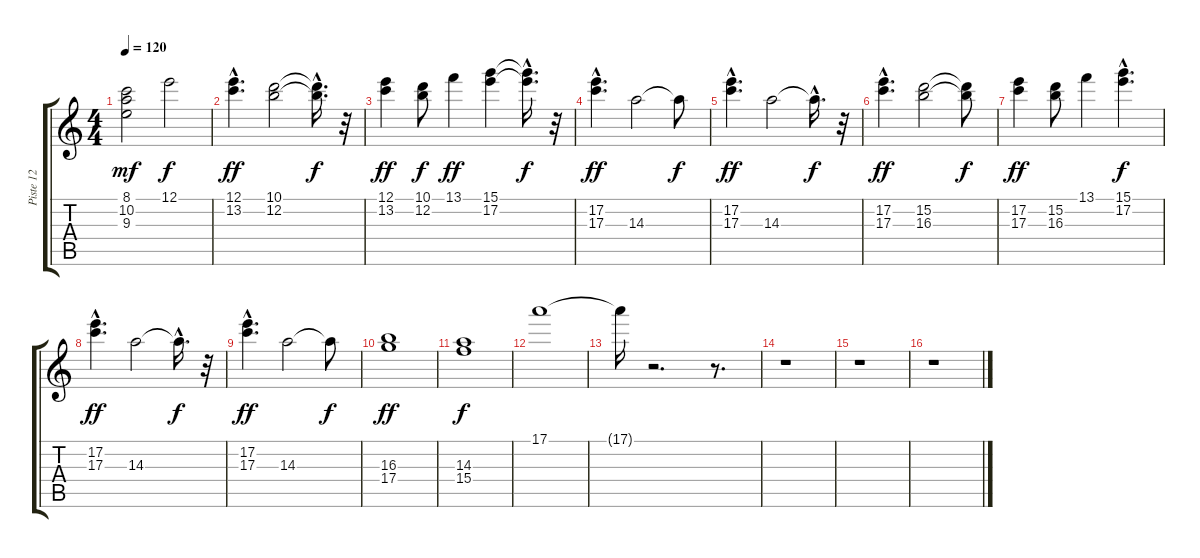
\track ("Piste 12" "Piste 12") {instrument electricguitarmuted}
\staff {score tabs}
\tuning (E4 B3 G3 D3 A2 E2) {hide}
\ts (4 4)
\tempo 120
\clef g2
\ks c
(8.1 10.2 9.3).2{dy mf} 12.1.2{dy f} |
(12.1{hac} 13.2{hac}).4{d dy ff} (10.1 12.2).2 (10.1{hac t} 12.2{hac t}).16{d dy f} r.32 |
(12.1 13.2).4{dy ff} (10.1 12.2).8{dy f} 13.1.4{dy ff} (15.1 17.2).4 (15.1{hac t} 17.2{hac t}).16{d dy f} r.32 |
(17.2{hac} 17.3{hac}).4{d dy ff} 14.3.2 14.3{t}.8{dy f} |
(17.2{hac} 17.3{hac}).4{d dy ff} 14.3.2 14.3{hac t}.16{d dy f} r.32 |
(17.2{hac} 17.3{hac}).4{d dy ff} (15.2 16.3).2 (15.2{t} 16.3{t}).8{dy f} |
(17.2 17.3).4{dy ff} (15.2 16.3).8 13.1.4 (15.1{hac} 17.2{hac}).4{d dy f} |
(17.2{hac} 17.3{hac}).4{d dy ff} 14.3.2 14.3{hac t}.16{d dy f} r.32 |
(17.2{hac} 17.3{hac}).4{d dy ff} 14.3.2 14.3{t}.8{dy f} |
(16.3 17.4).1{dy ff} |
(14.3 15.4).1{dy f} |
17.1.1 |
17.1{t}.16 r.2{d} r.8{d} |
r.1 |
r.1 |
r.1
